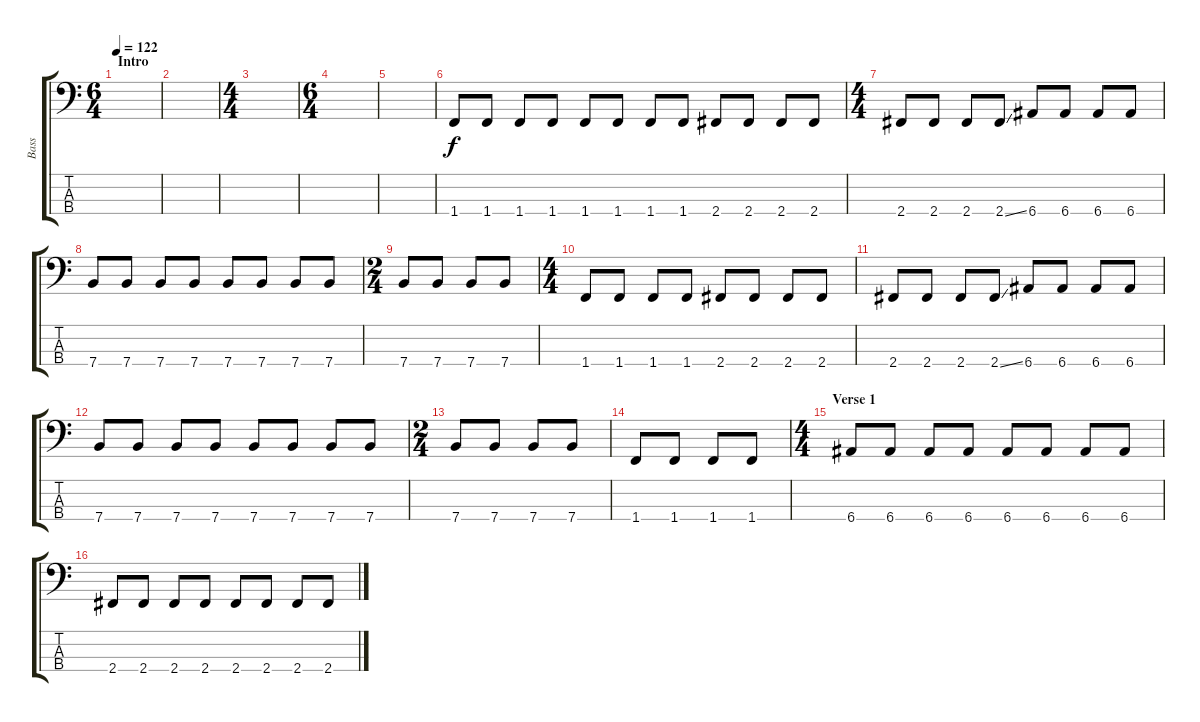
\track ("Bass" "Bass") {instrument electricbassfinger}
\staff {score tabs}
\tuning (G2 D2 A1 E1) {hide}
\ts (6 4)
\section ("" "Intro")
\tempo 122
\clef f4
\ks c
|
|
\ts (4 4)
|
\ts (6 4)
|
|
1.4.8 1.4.8 1.4.8 1.4.8 1.4.8 1.4.8 1.4.8 1.4.8 2.4.8 2.4.8 2.4.8 2.4.8 |
\ts (4 4)
2.4.8 2.4.8 2.4.8 2.4{ss}.8 6.4.8 6.4.8 6.4.8 6.4.8 |
7.4.8 7.4.8 7.4.8 7.4.8 7.4.8 7.4.8 7.4.8 7.4.8 |
\ts (2 4)
7.4.8 7.4.8 7.4.8 7.4.8 |
\ts (4 4)
1.4.8 1.4.8 1.4.8 1.4.8 2.4.8 2.4.8 2.4.8 2.4.8 |
2.4.8 2.4.8 2.4.8 2.4{ss}.8 6.4.8 6.4.8 6.4.8 6.4.8 |
7.4.8 7.4.8 7.4.8 7.4.8 7.4.8 7.4.8 7.4.8 7.4.8 |
\ts (2 4)
7.4.8 7.4.8 7.4.8 7.4.8 |
1.4.8 1.4.8 1.4.8 1.4.8 |
\ts (4 4)
\section ("" "Verse 1")
6.4.8 6.4.8 6.4.8 6.4.8 6.4.8 6.4.8 6.4.8 6.4.8 |
2.4.8 2.4.8 2.4.8 2.4.8 2.4.8 2.4.8 2.4.8 2.4{ss}.8
